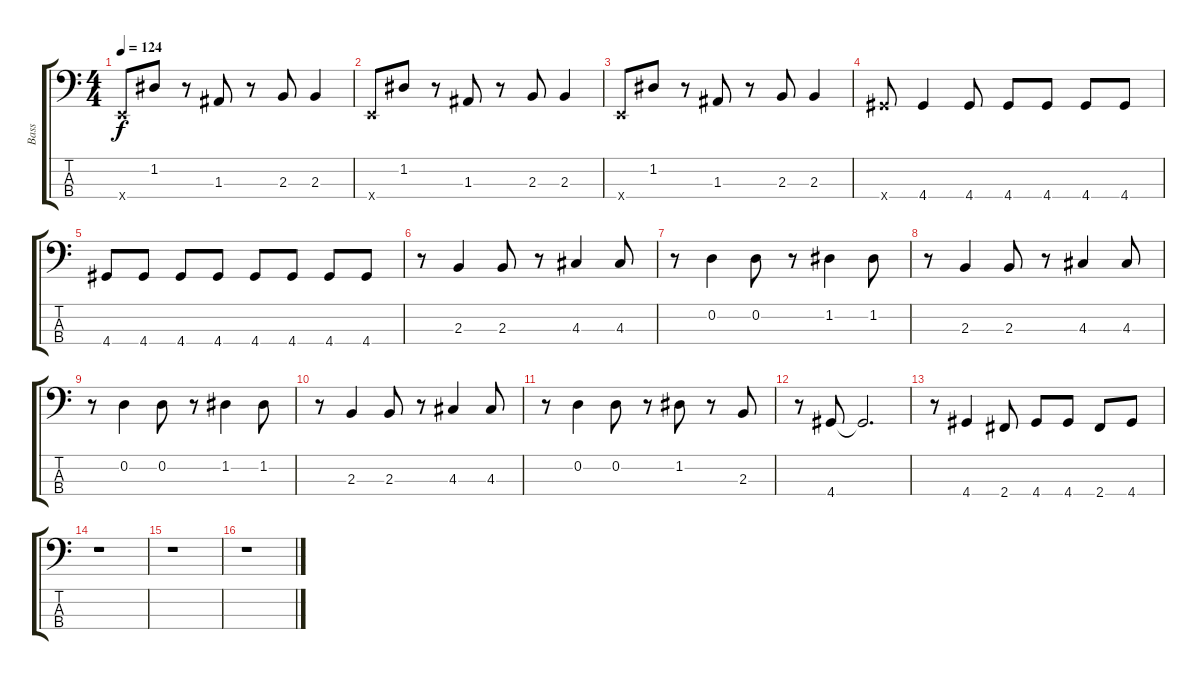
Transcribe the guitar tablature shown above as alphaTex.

\track ("Bass" "Bass") {instrument electricbasspick}
\staff {score tabs}
\tuning (G2 D2 A1 E1) {hide}
\ts (4 4)
\tempo 124
\clef f4
\ks c
0.4{x}.8{dy f} 1.2.8 r.8 1.3.8 r.8 2.3.8 2.3.4 |
0.4{x}.8 1.2.8 r.8 1.3.8 r.8 2.3.8 2.3.4 |
0.4{x}.8 1.2.8 r.8 1.3.8 r.8 2.3.8 2.3.4 |
4.4{x}.8 4.4.4 4.4.8 4.4.8 4.4.8 4.4.8 4.4.8 |
4.4.8 4.4.8 4.4.8 4.4.8 4.4.8 4.4.8 4.4.8 4.4.8 |
r.8 2.3.4 2.3.8 r.8 4.3.4 4.3.8 |
r.8 0.2.4 0.2.8 r.8 1.2.4 1.2.8 |
r.8 2.3.4 2.3.8 r.8 4.3.4 4.3.8 |
r.8 0.2.4 0.2.8 r.8 1.2.4 1.2.8 |
r.8 2.3.4 2.3.8 r.8 4.3.4 4.3.8 |
r.8 0.2.4 0.2.8 r.8 1.2.8 r.8 2.3.8 |
r.8 4.4.8 4.4{t}.2{d} |
r.8 4.4.4 2.4.8 4.4.8 4.4.8 2.4.8 4.4.8 |
r.1 |
r.1 |
r.1
